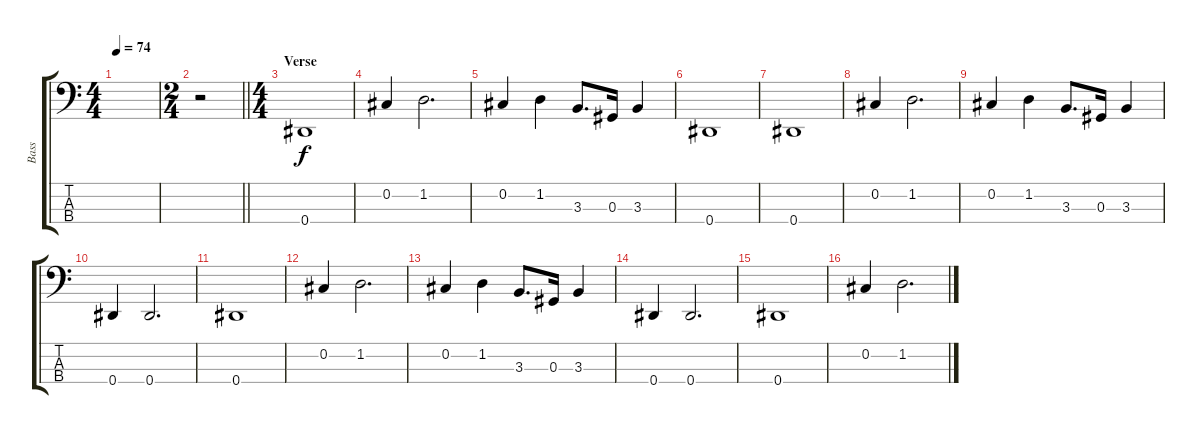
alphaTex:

\track ("Bass" "Bass") {instrument electricbassfinger}
\staff {score tabs}
\tuning (Gb2 Db2 Ab1 Eb1) {hide}
\ts (4 4)
\tempo 74
\clef f4
\ks c
|
\ts (2 4)
\barLineRight lightlight
r.2 |
\ts (4 4)
\section ("" "Verse")
0.4.1 |
0.2.4 1.2.2{d} |
0.2.4 1.2.4 3.3.8{d} 0.3.16 3.3.4 |
0.4.1 |
0.4.1 |
0.2.4 1.2.2{d} |
0.2.4 1.2.4 3.3.8{d} 0.3.16 3.3.4 |
0.4.4 0.4.2{d} |
0.4.1 |
0.2.4 1.2.2{d} |
0.2.4 1.2.4 3.3.8{d} 0.3.16 3.3.4 |
0.4.4 0.4.2{d} |
0.4.1 |
0.2.4 1.2.2{d}
